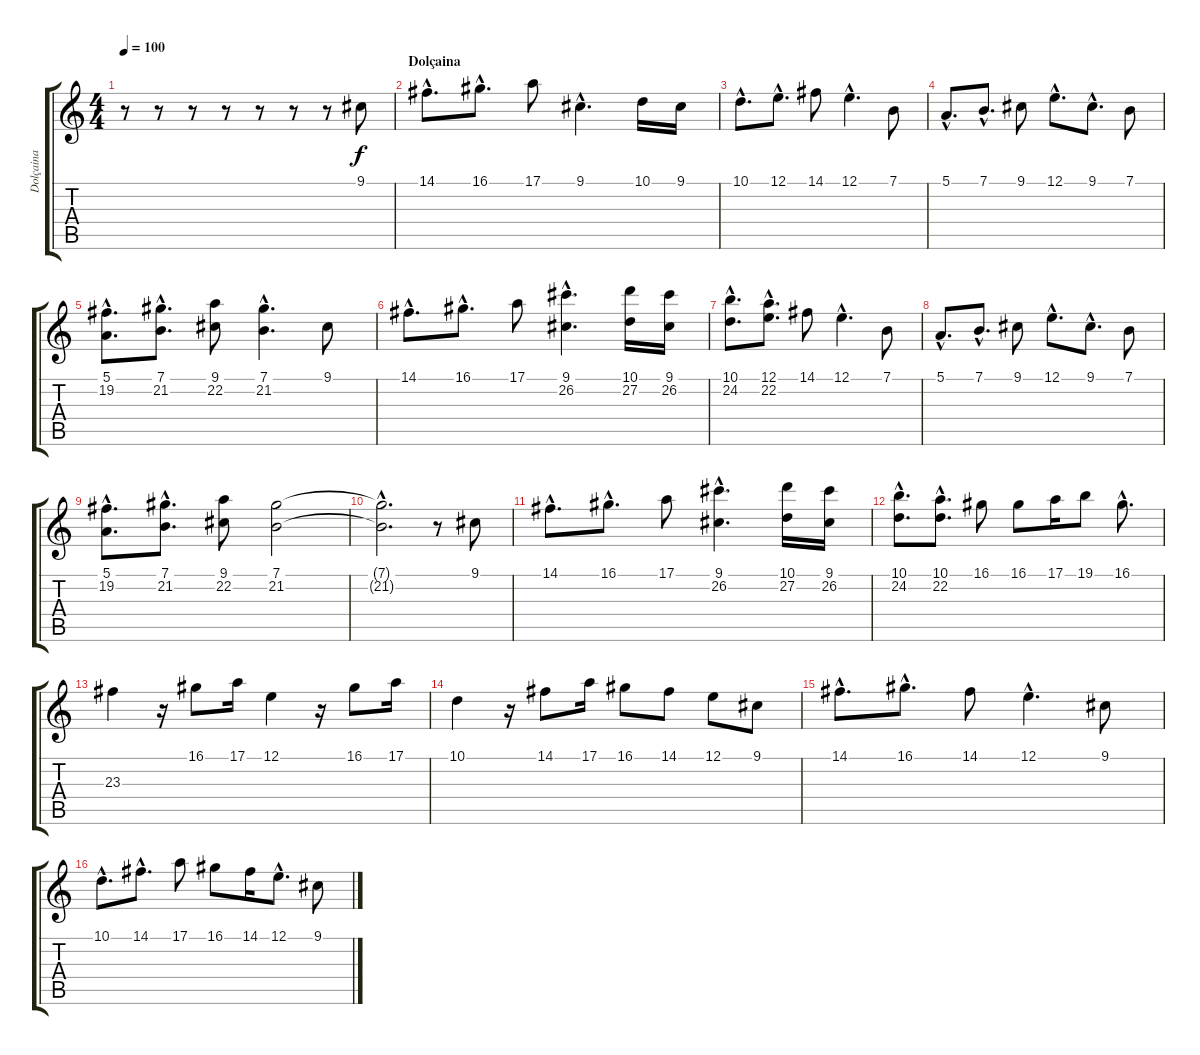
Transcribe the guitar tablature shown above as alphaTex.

\track ("Dolçaina" "Dolçaina") {instrument oboe}
\staff {score tabs}
\tuning (E4 B3 G3 D3 A2 E2) {hide}
\ts (4 4)
\tempo 100
\clef g2
\ks c
r.8{dy f} r.8 r.8 r.8 r.8 r.8 r.8 9.1.8 |
\section ("" "Dolçaina")
14.1{hac}.8{d} 16.1{hac}.8{d} 17.1.8 9.1{hac}.4{d} 10.1.16 9.1.16 |
10.1{hac}.8{d} 12.1{hac}.8{d} 14.1.8 12.1{hac}.4{d} 7.1.8 |
5.1{hac}.8{d} 7.1{hac}.8{d} 9.1.8 12.1{hac}.8{d} 9.1{hac}.8{d} 7.1.8 |
(5.1{hac} 19.2{hac}).8{d} (7.1{hac} 21.2{hac}).8{d} (9.1 22.2).8 (7.1{hac} 21.2{hac}).4{d} 9.1.8 |
14.1{hac}.8{d} 16.1{hac}.8{d} 17.1.8 (9.1{hac} 26.2{hac}).4{d} (10.1 27.2).16 (9.1 26.2).16 |
(10.1{hac} 24.2{hac}).8{d} (12.1{hac} 22.2{hac}).8{d} 14.1.8 12.1{hac}.4{d} 7.1.8 |
5.1{hac}.8{d} 7.1{hac}.8{d} 9.1.8 12.1{hac}.8{d} 9.1{hac}.8{d} 7.1.8 |
(5.1{hac} 19.2{hac}).8{d} (7.1{hac} 21.2{hac}).8{d} (9.1 22.2).8 (7.1 21.2).2 |
(7.1{hac t} 21.2{hac t}).2{d} r.8 9.1.8 |
14.1{hac}.8{d} 16.1{hac}.8{d} 17.1.8 (9.1{hac} 26.2{hac}).4{d} (10.1 27.2).16 (9.1 26.2).16 |
(10.1{hac} 24.2{hac}).8{d} (10.1{hac} 22.2{hac}).8{d} 16.1.8 16.1.8 17.1.16 19.1.8 16.1{hac}.8{d} |
23.3.4 r.16 16.1.8 17.1.16 12.1.4 r.16 16.1.8 17.1.16 |
10.1.4 r.16 14.1.8 17.1.16 16.1.8 14.1.8 12.1.8 9.1.8 |
14.1{hac}.8{d} 16.1{hac}.8{d} 14.1.8 12.1{hac}.4{d} 9.1.8 |
10.1{hac}.8{d} 14.1{hac}.8{d} 17.1.8 16.1.8 14.1.16 12.1{hac}.8{d} 9.1.8
